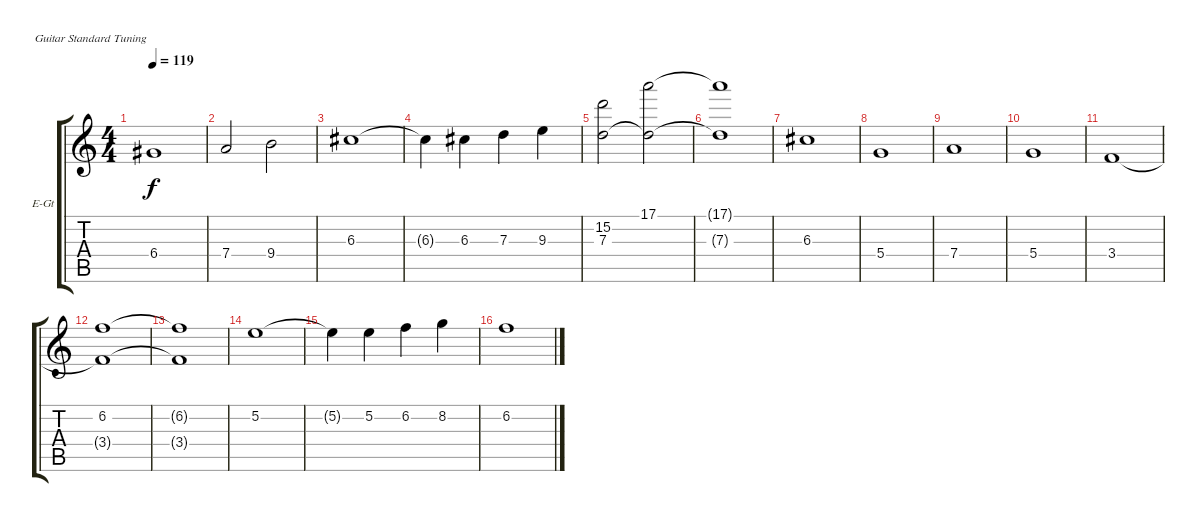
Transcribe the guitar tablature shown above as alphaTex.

\defaultSystemsLayout 4
\bracketExtendMode groupsimilarinstruments
\firstSystemTrackNameOrientation horizontal
\otherSystemsTrackNameOrientation horizontal
\track ("Electric Guitar" "E-Gt") {instrument electricguitarclean}
\staff {score tabs}
\tuning (E4 B3 G3 D3 A2 E2)
\ts (4 4)
\tempo 119
\clef g2
\ks c
6.4.1{dy f} |
7.4.2 9.4.2 |
6.3.1 |
6.3{t}.4 6.3.4 7.3.4 9.3.4 |
(15.2 7.3).2 (17.1 7.3{t}).2 |
(17.1{t} 7.3{t}).1 |
6.3.1 |
5.4.1 |
7.4.1 |
5.4.1 |
3.4.1 |
(6.2 3.4{t}).1 |
(6.2{t} 3.4{t}).1 |
5.2.1 |
5.2{t}.4 5.2.4 6.2.4 8.2.4 |
6.2.1
